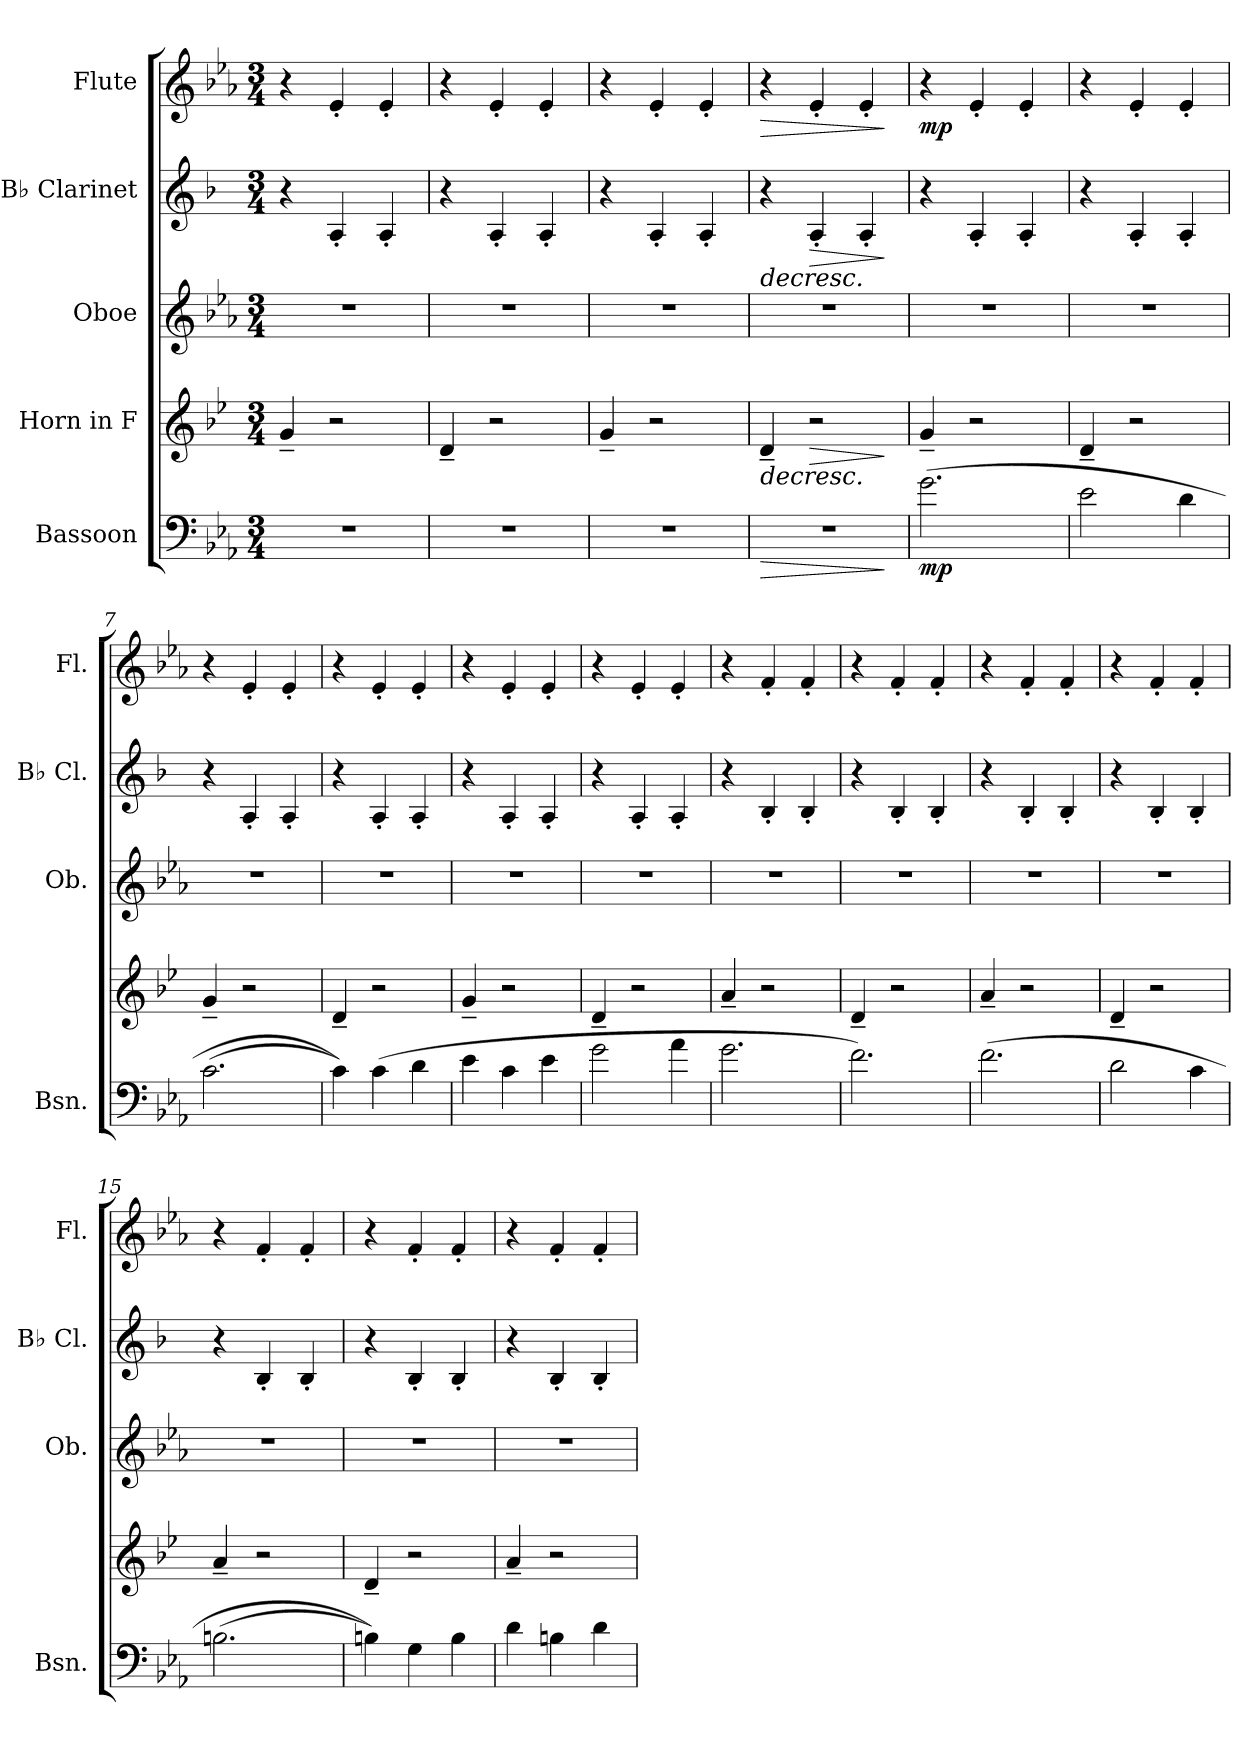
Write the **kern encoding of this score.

**kern	**dynam	**kern	**dynam	**kern	**kern	**dynam	**kern	**dynam
*part5	*part5	*part4	*part4	*part3	*part2	*part2	*part1	*part1
*staff5	*staff5	*staff4	*staff4	*staff3	*staff2	*staff2	*staff1	*staff1
*I"Bassoon	*	*I"Horn in F	*	*I"Oboe	*I"B♭ Clarinet	*	*I"Flute	*
*I'Bsn.	*	*	*	*I'Ob.	*I'B♭ Cl.	*	*I'Fl.	*
*clefF4	*	*clefG2	*	*clefG2	*clefG2	*	*clefG2	*
*	*	*ITrd4c7	*	*	*ITrd1c2	*	*	*
*k[b-e-a-]	*	*k[b-e-a-]	*	*k[b-e-a-]	*k[b-e-a-]	*	*k[b-e-a-]	*
*M3/4	*	*M3/4	*	*M3/4	*M3/4	*	*M3/4	*
*MM180	*	*MM180	*	*MM180	*MM180	*	*MM180	*
=1	=1	=1	=1	=1	=1	=1	=1	=1
!	!LO:DY:b	!	!	!	!	!	!	!
!	!LO:DY:n=1:b	!	!LO:DY:b	!	!	!	!	!
!	!	!	!LO:DY:n=1:b	!	!	!LO:DY:b	!	!
!	!	!	!	!	!	!LO:DY:n=1:b	!	!
!	!	!	!	!	!	!LO:DY:n=2:b	!	!LO:DY:b
!	!	!	!	!	!	!	!	!LO:DY:n=1:b
!	!	!	!	!	!	!	!	!LO:DY:n=2:b
2.r	mf mf	4c~/	mf mf	2.r	4r	mf mf mf	4r	mf mf mf
.	.	2r	.	.	4G'/	.	4e-'/	.
.	.	.	.	.	4G'/	.	4e-'/	.
=2	=2	=2	=2	=2	=2	=2	=2	=2
2.r	.	4G~/	.	2.r	4r	.	4r	.
.	.	2r	.	.	4G'/	.	4e-'/	.
.	.	.	.	.	4G'/	.	4e-'/	.
=3	=3	=3	=3	=3	=3	=3	=3	=3
2.r	.	4c~/	.	2.r	4r	.	4r	.
.	.	2r	.	.	4G'/	.	4e-'/	.
.	.	.	.	.	4G'/	.	4e-'/	.
=4	=4	=4	=4	=4	=4	=4	=4	=4
!	!LO:HP:b	!	!LO:HP:b	!	!	!LO:HP:b	!	!LO:HP:b
2.r	>	4G~/	>	2.r	4r	>	4r	>
!	!	!	!LO:HP:b	!	!	!LO:HP:b	!	!
.	.	2r	>	.	4G'/	>	4e-'/	.
.	.	.	.	.	4G'/	.	4e-'/	.
.	]	.	] ]	.	.	] ]	.	]
=5	=5	=5	=5	=5	=5	=5	=5	=5
!	!LO:DY:b	!	!LO:DY:b	!	!	!	!	!
!	!	!	!LO:DY:n=1:b	!	!	!LO:DY:b	!	!
!	!	!	!	!	!	!LO:DY:n=1:b	!	!LO:DY:b
(2.g\	mp	4c~/	mp mp	2.r	4r	mp mp	4r	mp
.	.	2r	.	.	4G'/	.	4e-'/	.
.	.	.	.	.	4G'/	.	4e-'/	.
=6	=6	=6	=6	=6	=6	=6	=6	=6
2e-\	.	4G~/	.	2.r	4r	.	4r	.
.	.	2r	.	.	4G'/	.	4e-'/	.
4d\	.	.	.	.	4G'/	.	4e-'/	.
=7	=7	=7	=7	=7	=7	=7	=7	=7
(2.c\	.	4c~/	.	2.r	4r	.	4r	.
.	.	2r	.	.	4G'/	.	4e-'/	.
.	.	.	.	.	4G'/	.	4e-'/	.
=8	=8	=8	=8	=8	=8	=8	=8	=8
4c\))	.	4G~/	.	2.r	4r	.	4r	.
(4c\	.	2r	.	.	4G'/	.	4e-'/	.
4d\	.	.	.	.	4G'/	.	4e-'/	.
!!LO:LB:g=z
=9	=9	=9	=9	=9	=9	=9	=9	=9
4e-\	.	4c~/	.	2.r	4r	.	4r	.
4c\	.	2r	.	.	4G'/	.	4e-'/	.
4e-\	.	.	.	.	4G'/	.	4e-'/	.
=10	=10	=10	=10	=10	=10	=10	=10	=10
2g\	.	4G~/	.	2.r	4r	.	4r	.
.	.	2r	.	.	4G'/	.	4e-'/	.
4a-\	.	.	.	.	4G'/	.	4e-'/	.
=11	=11	=11	=11	=11	=11	=11	=11	=11
2.g\	.	4d~/	.	2.r	4r	.	4r	.
.	.	2r	.	.	4A-'/	.	4f'/	.
.	.	.	.	.	4A-'/	.	4f'/	.
=12	=12	=12	=12	=12	=12	=12	=12	=12
2.f\)	.	4G~/	.	2.r	4r	.	4r	.
.	.	2r	.	.	4A-'/	.	4f'/	.
.	.	.	.	.	4A-'/	.	4f'/	.
=13	=13	=13	=13	=13	=13	=13	=13	=13
(2.f\	.	4d~/	.	2.r	4r	.	4r	.
.	.	2r	.	.	4A-'/	.	4f'/	.
.	.	.	.	.	4A-'/	.	4f'/	.
=14	=14	=14	=14	=14	=14	=14	=14	=14
2d\	.	4G~/	.	2.r	4r	.	4r	.
.	.	2r	.	.	4A-'/	.	4f'/	.
4c\	.	.	.	.	4A-'/	.	4f'/	.
=15	=15	=15	=15	=15	=15	=15	=15	=15
(2.Bn\	.	4d~/	.	2.r	4r	.	4r	.
.	.	2r	.	.	4A-'/	.	4f'/	.
.	.	.	.	.	4A-'/	.	4f'/	.
=16	=16	=16	=16	=16	=16	=16	=16	=16
4Bn\))	.	4G~/	.	2.r	4r	.	4r	.
4G\	.	2r	.	.	4A-'/	.	4f'/	.
4B\	.	.	.	.	4A-'/	.	4f'/	.
!!LO:PB:g=z
=17	=17	=17	=17	=17	=17	=17	=17	=17
4d\	.	4d~/	.	2.r	4r	.	4r	.
4Bn\	.	2r	.	.	4A-'/	.	4f'/	.
4d\	.	.	.	.	4A-'/	.	4f'/	.
=	=	=	=	=	=	=	=	=
*-	*-	*-	*-	*-	*-	*-	*-	*-
